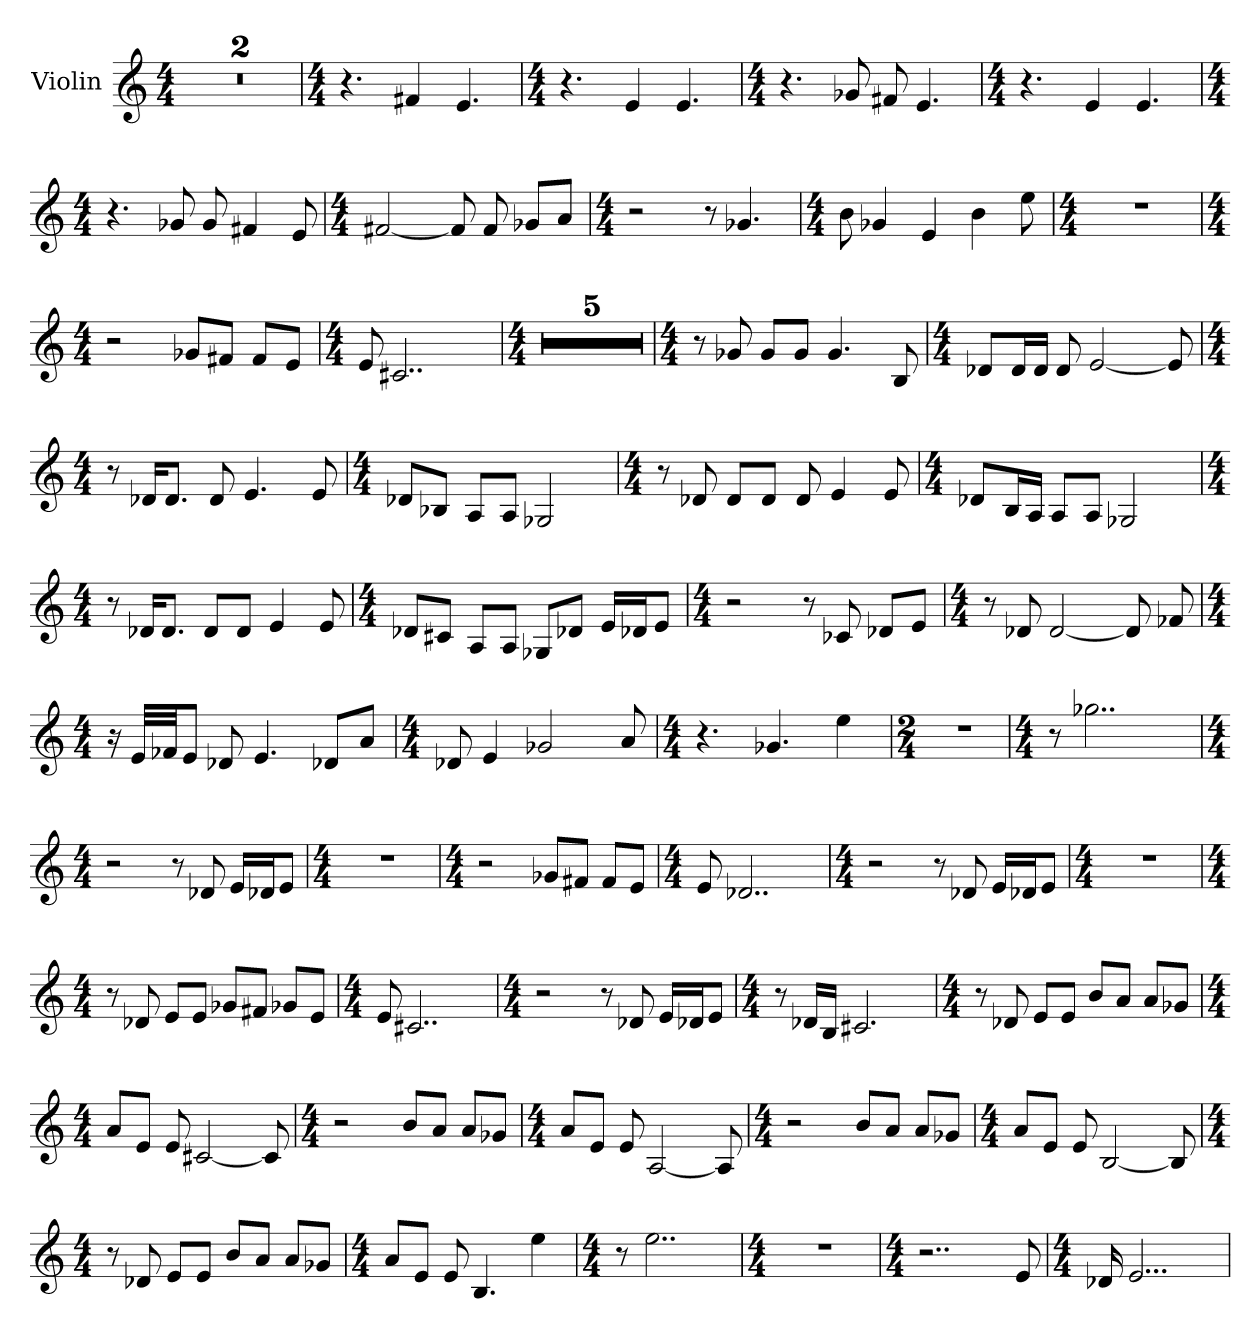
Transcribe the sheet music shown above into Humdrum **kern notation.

**kern
*part1
*staff1
*I"Violin
*I'Vln
*M4/4
=
1r
=
*M4/4
1r
=
*M4/4
4.r
4f#X
4.e
=
*M4/4
4.r
4e
4.e
=
*M4/4
4.r
8g-X
8f#X
4.e
=
*M4/4
4.r
4e
4.e
=
*M4/4
4.r
8g-X
8g-
4f#X
8e
=
*M4/4
[2f#X
8f#]
8f#
8g-XL
8aJ
=
*M4/4
2r
8r
4.g-X
=
*M4/4
8b
4g-X
4e
4b
8ee
=
*M4/4
1r
=
*M4/4
2r
8g-XL
8f#XJ
8f#L
8eJ
=
*M4/4
8e
2..c#X
=
*M4/4
1r
=
*M4/4
1r
=
*M4/4
1r
=
*M4/4
1r
=
*M4/4
1r
=
*M4/4
8r
8g-X
8g-L
8g-J
4.g-
8B
=
*M4/4
8d-XL
16d-L
16d-JJ
8d-
[2e
8e]
=
*M4/4
8r
16d-XKL
8.d-J
8d-
4.e
8e
=
*M4/4
8d-XL
8B-XJ
8AL
8AJ
2G-X
=
*M4/4
8r
8d-X
8d-L
8d-J
8d-
4e
8e
=
*M4/4
8d-XL
16BL
16AJJ
8AL
8AJ
2G-X
=
*M4/4
8r
16d-XKL
8.d-J
8d-L
8d-J
4e
8e
=
*M4/4
8d-XL
8c#XJ
8AL
8AJ
8G-XL
8d-XJ
16eLL
16d-XJ
8eJ
=
*M4/4
2r
8r
8c-X
8d-XL
8eJ
=
*M4/4
8r
8d-X
[2d-
8d-]
8f-X
=
*M4/4
16r
32eLLL
32f-XJJ
8eJ
8d-X
4.e
8d-XL
8aJ
=
*M4/4
8d-X
4e
2g-X
8a
=
*M4/4
4.r
4.g-X
4ee
=
*M2/4
2r
=
*M4/4
8r
2..gg-X
=
*M4/4
2r
8r
8d-X
16eLL
16d-XJ
8eJ
=
*M4/4
1r
=
*M4/4
2r
8g-XL
8f#XJ
8f#L
8eJ
=
*M4/4
8e
2..d-X
=
*M4/4
2r
8r
8d-X
16eLL
16d-XJ
8eJ
=
*M4/4
1r
=
*M4/4
8r
8d-X
8eL
8eJ
8g-XL
8f#XJ
8g-XL
8eJ
=
*M4/4
8e
2..c#X
=
*M4/4
2r
8r
8d-X
16eLL
16d-XJ
8eJ
=
*M4/4
8r
16d-XLL
16BJJ
2.c#X
=
*M4/4
8r
8d-X
8eL
8eJ
8bL
8aJ
8aL
8g-XJ
=
*M4/4
8aL
8eJ
8e
[2c#X
8c#]
=
*M4/4
2r
8bL
8aJ
8aL
8g-XJ
=
*M4/4
8aL
8eJ
8e
[2A
8A]
=
*M4/4
2r
8bL
8aJ
8aL
8g-XJ
=
*M4/4
8aL
8eJ
8e
[2B
8B]
=
*M4/4
8r
8d-X
8eL
8eJ
8bL
8aJ
8aL
8g-XJ
=
*M4/4
8aL
8eJ
8e
4.B
4ee
=
*M4/4
8r
2..ee
=
*M4/4
1r
=
*M4/4
2..r
8e
=
*M4/4
16d-X
2...e
=
*-
